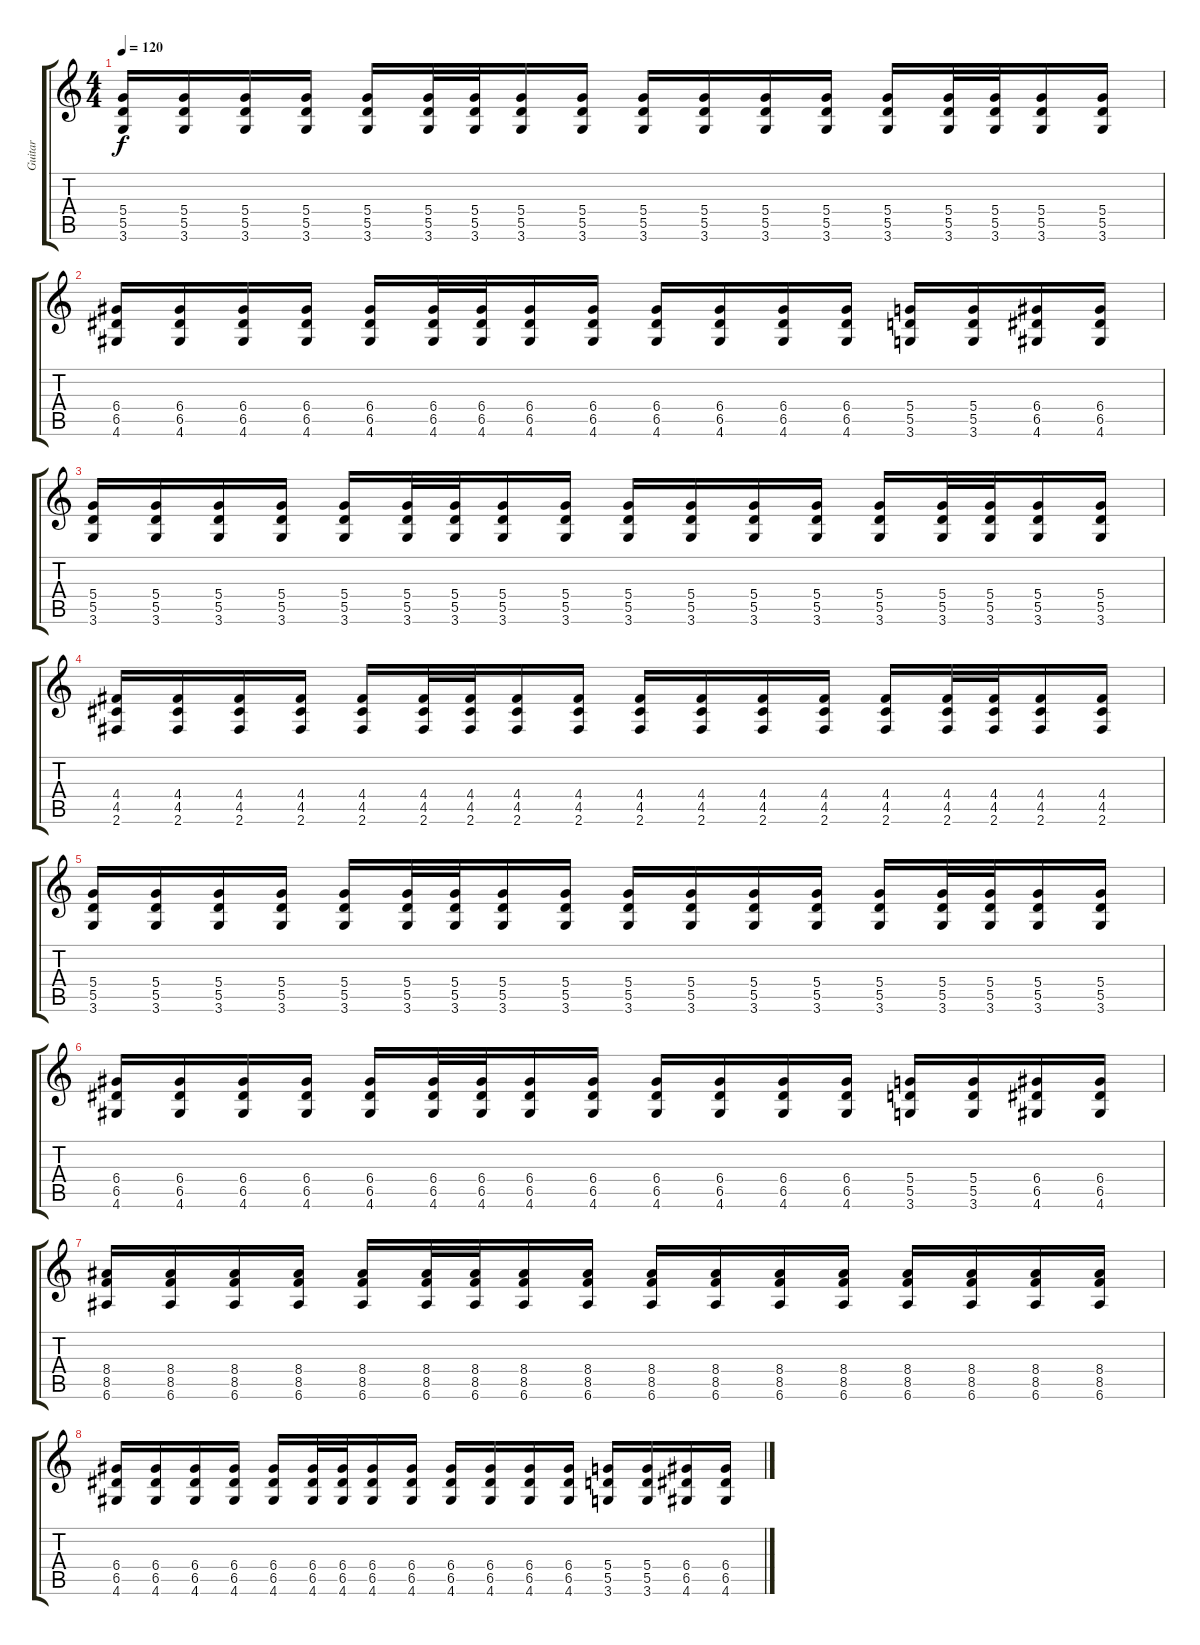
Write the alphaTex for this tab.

\track ("Guitar " "Guitar ") {instrument distortionguitar}
\staff {score tabs}
\tuning (E4 B3 G3 D3 A2 E2) {hide}
\ts (4 4)
\tempo 120
\clef g2
\ks c
(5.4 5.5 3.6).16{dy f} (5.4 5.5 3.6).16 (5.4 5.5 3.6).16 (5.4 5.5 3.6).16 (5.4 5.5 3.6).16 (5.4 5.5 3.6).32 (5.4 5.5 3.6).32 (5.4 5.5 3.6).16 (5.4 5.5 3.6).16 (5.4 5.5 3.6).16 (5.4 5.5 3.6).16 (5.4 5.5 3.6).16 (5.4 5.5 3.6).16 (5.4 5.5 3.6).16 (5.4 5.5 3.6).32 (5.4 5.5 3.6).32 (5.4 5.5 3.6).16 (5.4 5.5 3.6).16 |
(6.4 6.5 4.6).16 (6.4 6.5 4.6).16 (6.4 6.5 4.6).16 (6.4 6.5 4.6).16 (6.4 6.5 4.6).16 (6.4 6.5 4.6).32 (6.4 6.5 4.6).32 (6.4 6.5 4.6).16 (6.4 6.5 4.6).16 (6.4 6.5 4.6).16 (6.4 6.5 4.6).16 (6.4 6.5 4.6).16 (6.4 6.5 4.6).16 (5.4 5.5 3.6).16 (5.4 5.5 3.6).16 (6.4 6.5 4.6).16 (6.4 6.5 4.6).16 |
(5.4 5.5 3.6).16 (5.4 5.5 3.6).16 (5.4 5.5 3.6).16 (5.4 5.5 3.6).16 (5.4 5.5 3.6).16 (5.4 5.5 3.6).32 (5.4 5.5 3.6).32 (5.4 5.5 3.6).16 (5.4 5.5 3.6).16 (5.4 5.5 3.6).16 (5.4 5.5 3.6).16 (5.4 5.5 3.6).16 (5.4 5.5 3.6).16 (5.4 5.5 3.6).16 (5.4 5.5 3.6).32 (5.4 5.5 3.6).32 (5.4 5.5 3.6).16 (5.4 5.5 3.6).16 |
(4.4 4.5 2.6).16 (4.4 4.5 2.6).16 (4.4 4.5 2.6).16 (4.4 4.5 2.6).16 (4.4 4.5 2.6).16 (4.4 4.5 2.6).32 (4.4 4.5 2.6).32 (4.4 4.5 2.6).16 (4.4 4.5 2.6).16 (4.4 4.5 2.6).16 (4.4 4.5 2.6).16 (4.4 4.5 2.6).16 (4.4 4.5 2.6).16 (4.4 4.5 2.6).16 (4.4 4.5 2.6).32 (4.4 4.5 2.6).32 (4.4 4.5 2.6).16 (4.4 4.5 2.6).16 |
(5.4 5.5 3.6).16 (5.4 5.5 3.6).16 (5.4 5.5 3.6).16 (5.4 5.5 3.6).16 (5.4 5.5 3.6).16 (5.4 5.5 3.6).32 (5.4 5.5 3.6).32 (5.4 5.5 3.6).16 (5.4 5.5 3.6).16 (5.4 5.5 3.6).16 (5.4 5.5 3.6).16 (5.4 5.5 3.6).16 (5.4 5.5 3.6).16 (5.4 5.5 3.6).16 (5.4 5.5 3.6).32 (5.4 5.5 3.6).32 (5.4 5.5 3.6).16 (5.4 5.5 3.6).16 |
(6.4 6.5 4.6).16 (6.4 6.5 4.6).16 (6.4 6.5 4.6).16 (6.4 6.5 4.6).16 (6.4 6.5 4.6).16 (6.4 6.5 4.6).32 (6.4 6.5 4.6).32 (6.4 6.5 4.6).16 (6.4 6.5 4.6).16 (6.4 6.5 4.6).16 (6.4 6.5 4.6).16 (6.4 6.5 4.6).16 (6.4 6.5 4.6).16 (5.4 5.5 3.6).16 (5.4 5.5 3.6).16 (6.4 6.5 4.6).16 (6.4 6.5 4.6).16 |
(8.4 8.5 6.6).16 (8.4 8.5 6.6).16 (8.4 8.5 6.6).16 (8.4 8.5 6.6).16 (8.4 8.5 6.6).16 (8.4 8.5 6.6).32 (8.4 8.5 6.6).32 (8.4 8.5 6.6).16 (8.4 8.5 6.6).16 (8.4 8.5 6.6).16 (8.4 8.5 6.6).16 (8.4 8.5 6.6).16 (8.4 8.5 6.6).16 (8.4 8.5 6.6).16 (8.4 8.5 6.6).16 (8.4 8.5 6.6).16 (8.4 8.5 6.6).16 |
(6.4 6.5 4.6).16 (6.4 6.5 4.6).16 (6.4 6.5 4.6).16 (6.4 6.5 4.6).16 (6.4 6.5 4.6).16 (6.4 6.5 4.6).32 (6.4 6.5 4.6).32 (6.4 6.5 4.6).16 (6.4 6.5 4.6).16 (6.4 6.5 4.6).16 (6.4 6.5 4.6).16 (6.4 6.5 4.6).16 (6.4 6.5 4.6).16 (5.4 5.5 3.6).16 (5.4 5.5 3.6).16 (6.4 6.5 4.6).16 (6.4 6.5 4.6).16
